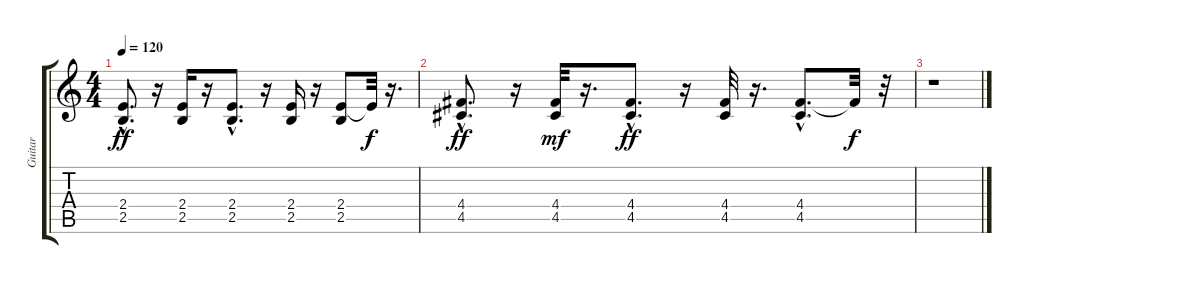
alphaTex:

\track ("Guitar" "Guitar") {instrument distortionguitar}
\staff {score tabs}
\tuning (E4 B3 G3 D3 A2 E2) {hide}
\ts (4 4)
\tempo 120
\clef g2
\ks c
(2.4{hac} 2.5{hac}).8{d dy ff} r.16 (2.4 2.5).16 r.16 (2.4{hac} 2.5{hac}).8{d} r.16 (2.4 2.5).16 r.16 (2.4 2.5).8 2.4{t}.32{dy f} r.16{d} |
(4.4{hac} 4.5{hac}).8{d dy ff} r.16 (4.4 4.5).32{dy mf} r.16{d} (4.4{hac} 4.5{hac}).8{d dy ff} r.16 (4.4 4.5).32 r.16{d} (4.4{hac} 4.5{hac}).8{d} 4.4{t}.32{dy f} r.32 |
r.1
